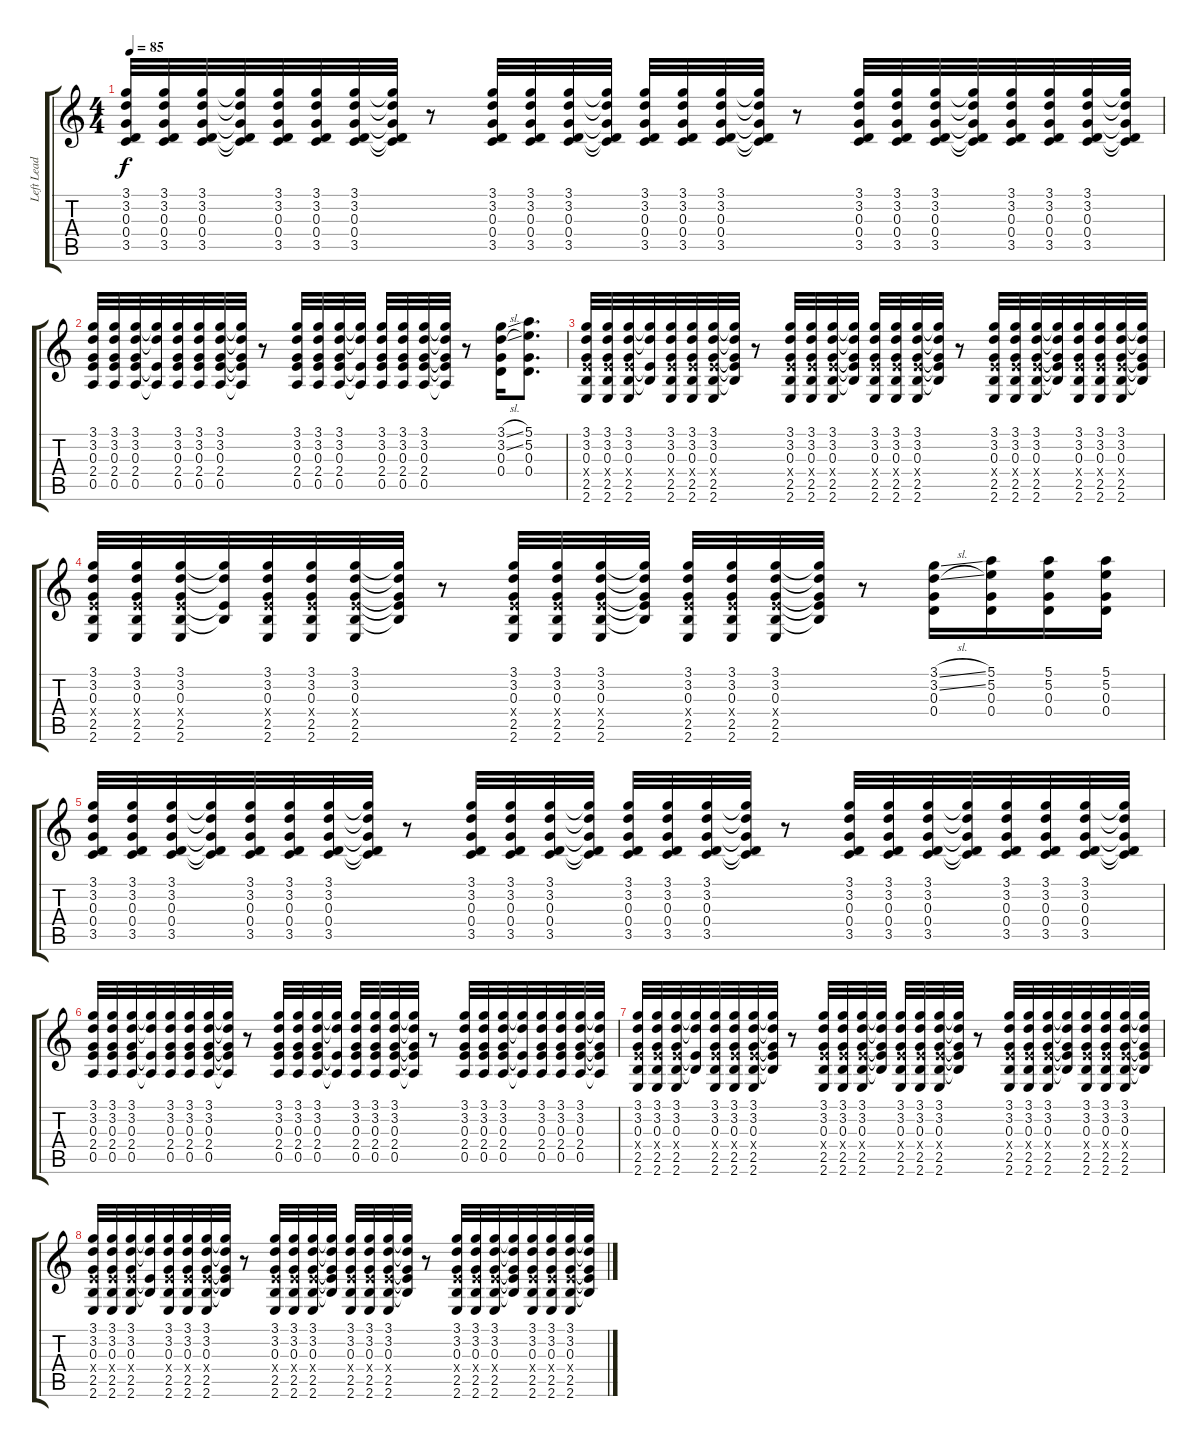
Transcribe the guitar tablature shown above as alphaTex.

\track ("Left Lead Guitar" "Left Lead ") {instrument distortionguitar}
\staff {score tabs}
\tuning (E4 B3 G3 D3 A2 D2) {hide}
\ts (4 4)
\tempo 85
\clef g2
\ks c
(3.1 3.2 0.3 0.4 3.5).32{dy f} (3.1 3.2 0.3 0.4 3.5).32 (3.1 3.2 0.3 0.4 3.5).32 (3.1{t} 3.2{t} 0.3{t} 0.4{t} 3.5{t}).32 (3.1 3.2 0.3 0.4 3.5).32 (3.1 3.2 0.3 0.4 3.5).32 (3.1 3.2 0.3 0.4 3.5).32 (3.1{t} 3.2{t} 0.3{t} 0.4{t} 3.5{t}).32 r.8 (3.1 3.2 0.3 0.4 3.5).32 (3.1 3.2 0.3 0.4 3.5).32 (3.1 3.2 0.3 0.4 3.5).32 (3.1{t} 3.2{t} 0.3{t} 0.4{t} 3.5{t}).32 (3.1 3.2 0.3 0.4 3.5).32 (3.1 3.2 0.3 0.4 3.5).32 (3.1 3.2 0.3 0.4 3.5).32 (3.1{t} 3.2{t} 0.3{t} 0.4{t} 3.5{t}).32 r.8 (3.1 3.2 0.3 0.4 3.5).32 (3.1 3.2 0.3 0.4 3.5).32 (3.1 3.2 0.3 0.4 3.5).32 (3.1{t} 3.2{t} 0.3{t} 0.4{t} 3.5{t}).32 (3.1 3.2 0.3 0.4 3.5).32 (3.1 3.2 0.3 0.4 3.5).32 (3.1 3.2 0.3 0.4 3.5).32 (3.1{t} 3.2{t} 0.3{t} 0.4{t} 3.5{t}).32 |
(3.1 3.2 0.3 2.4 0.5).32 (3.1 3.2 0.3 2.4 0.5).32 (3.1 3.2 0.3 2.4 0.5).32 (3.1{t} 3.2{t} 2.4{t} 0.5{t}).32 (3.1 3.2 0.3 2.4 0.5).32 (3.1 3.2 0.3 2.4 0.5).32 (3.1 3.2 0.3 2.4 0.5).32 (3.1{t} 3.2{t} 0.3{t} 2.4{t} 0.5{t}).32 r.8 (3.1 3.2 0.3 2.4 0.5).32 (3.1 3.2 0.3 2.4 0.5).32 (3.1 3.2 0.3 2.4 0.5).32 (3.1{t} 3.2{t} 2.4{t} 0.5{t}).32 (3.1 3.2 0.3 2.4 0.5).32 (3.1 3.2 0.3 2.4 0.5).32 (3.1 3.2 0.3 2.4 0.5).32 (3.1{t} 3.2{t} 0.3{t} 2.4{t} 0.5{t}).32 r.8 (3.1{sl} 3.2{sl} 0.3 0.4).16 (5.1 5.2 0.3 0.4).8{d} |
(3.1 3.2 0.3 2.4{x} 2.5 2.6).32 (3.1 3.2 0.3 2.4{x} 2.5 2.6).32 (3.1 3.2 0.3 2.4{x} 2.5 2.6).32 (3.1{t} 3.2{t} 2.4{t} 2.5{t}).32 (3.1 3.2 0.3 2.4{x} 2.5 2.6).32 (3.1 3.2 0.3 2.4{x} 2.5 2.6).32 (3.1 3.2 0.3 2.4{x} 2.5 2.6).32 (3.1{t} 3.2{t} 0.3{t} 2.4{t} 2.5{t}).32 r.8 (3.1 3.2 0.3 2.4{x} 2.5 2.6).32 (3.1 3.2 0.3 2.4{x} 2.5 2.6).32 (3.1 3.2 0.3 2.4{x} 2.5 2.6).32 (3.1{t} 3.2{t} 0.3{t} 2.4{t} 2.5{t}).32 (3.1 3.2 0.3 2.4{x} 2.5 2.6).32 (3.1 3.2 0.3 2.4{x} 2.5 2.6).32 (3.1 3.2 0.3 2.4{x} 2.5 2.6).32 (3.1{t} 3.2{t} 0.3{t} 2.4{t} 2.5{t}).32 r.8 (3.1 3.2 0.3 2.4{x} 2.5 2.6).32 (3.1 3.2 0.3 2.4{x} 2.5 2.6).32 (3.1 3.2 0.3 2.4{x} 2.5 2.6).32 (3.1{t} 3.2{t} 0.3{t} 2.4{t} 2.5{t}).32 (3.1 3.2 0.3 2.4{x} 2.5 2.6).32 (3.1 3.2 0.3 2.4{x} 2.5 2.6).32 (3.1 3.2 0.3 2.4{x} 2.5 2.6).32 (3.1{t} 3.2{t} 0.3{t} 2.4{t} 2.5{t}).32 |
(3.1 3.2 0.3 2.4{x} 2.5 2.6).32 (3.1 3.2 0.3 2.4{x} 2.5 2.6).32 (3.1 3.2 0.3 2.4{x} 2.5 2.6).32 (3.1{t} 3.2{t} 2.4{t} 2.5{t}).32 (3.1 3.2 0.3 2.4{x} 2.5 2.6).32 (3.1 3.2 0.3 2.4{x} 2.5 2.6).32 (3.1 3.2 0.3 2.4{x} 2.5 2.6).32 (3.1{t} 3.2{t} 0.3{t} 2.4{t} 2.5{t}).32 r.8 (3.1 3.2 0.3 2.4{x} 2.5 2.6).32 (3.1 3.2 0.3 2.4{x} 2.5 2.6).32 (3.1 3.2 0.3 2.4{x} 2.5 2.6).32 (3.1{t} 3.2{t} 0.3{t} 2.4{t} 2.5{t}).32 (3.1 3.2 0.3 2.4{x} 2.5 2.6).32 (3.1 3.2 0.3 2.4{x} 2.5 2.6).32 (3.1 3.2 0.3 2.4{x} 2.5 2.6).32 (3.1{t} 3.2{t} 0.3{t} 2.4{t} 2.5{t}).32 r.8 (3.1{sl} 3.2{sl} 0.3 0.4).16 (5.1 5.2 0.3 0.4).16 (5.1 5.2 0.3 0.4).16 (5.1 5.2 0.3 0.4).16 |
(3.1 3.2 0.3 0.4 3.5).32 (3.1 3.2 0.3 0.4 3.5).32 (3.1 3.2 0.3 0.4 3.5).32 (3.1{t} 3.2{t} 0.3{t} 0.4{t} 3.5{t}).32 (3.1 3.2 0.3 0.4 3.5).32 (3.1 3.2 0.3 0.4 3.5).32 (3.1 3.2 0.3 0.4 3.5).32 (3.1{t} 3.2{t} 0.3{t} 0.4{t} 3.5{t}).32 r.8 (3.1 3.2 0.3 0.4 3.5).32 (3.1 3.2 0.3 0.4 3.5).32 (3.1 3.2 0.3 0.4 3.5).32 (3.1{t} 3.2{t} 0.3{t} 0.4{t} 3.5{t}).32 (3.1 3.2 0.3 0.4 3.5).32 (3.1 3.2 0.3 0.4 3.5).32 (3.1 3.2 0.3 0.4 3.5).32 (3.1{t} 3.2{t} 0.3{t} 0.4{t} 3.5{t}).32 r.8 (3.1 3.2 0.3 0.4 3.5).32 (3.1 3.2 0.3 0.4 3.5).32 (3.1 3.2 0.3 0.4 3.5).32 (3.1{t} 3.2{t} 0.3{t} 0.4{t} 3.5{t}).32 (3.1 3.2 0.3 0.4 3.5).32 (3.1 3.2 0.3 0.4 3.5).32 (3.1 3.2 0.3 0.4 3.5).32 (3.1{t} 3.2{t} 0.3{t} 0.4{t} 3.5{t}).32 |
(3.1 3.2 0.3 2.4 0.5).32 (3.1 3.2 0.3 2.4 0.5).32 (3.1 3.2 0.3 2.4 0.5).32 (3.1{t} 3.2{t} 2.4{t} 0.5{t}).32 (3.1 3.2 0.3 2.4 0.5).32 (3.1 3.2 0.3 2.4 0.5).32 (3.1 3.2 0.3 2.4 0.5).32 (3.1{t} 3.2{t} 0.3{t} 2.4{t} 0.5{t}).32 r.8 (3.1 3.2 0.3 2.4 0.5).32 (3.1 3.2 0.3 2.4 0.5).32 (3.1 3.2 0.3 2.4 0.5).32 (3.1{t} 3.2{t} 2.4{t} 0.5{t}).32 (3.1 3.2 0.3 2.4 0.5).32 (3.1 3.2 0.3 2.4 0.5).32 (3.1 3.2 0.3 2.4 0.5).32 (3.1{t} 3.2{t} 0.3{t} 2.4{t} 0.5{t}).32 r.8 (3.1 3.2 0.3 2.4 0.5).32 (3.1 3.2 0.3 2.4 0.5).32 (3.1 3.2 0.3 2.4 0.5).32 (3.1{t} 3.2{t} 2.4{t} 0.5{t}).32 (3.1 3.2 0.3 2.4 0.5).32 (3.1 3.2 0.3 2.4 0.5).32 (3.1 3.2 0.3 2.4 0.5).32 (3.1{t} 3.2{t} 0.3{t} 2.4{t} 0.5{t}).32 |
(3.1 3.2 0.3 2.4{x} 2.5 2.6).32 (3.1 3.2 0.3 2.4{x} 2.5 2.6).32 (3.1 3.2 0.3 2.4{x} 2.5 2.6).32 (3.1{t} 3.2{t} 2.4{t} 2.5{t}).32 (3.1 3.2 0.3 2.4{x} 2.5 2.6).32 (3.1 3.2 0.3 2.4{x} 2.5 2.6).32 (3.1 3.2 0.3 2.4{x} 2.5 2.6).32 (3.1{t} 3.2{t} 0.3{t} 2.4{t} 2.5{t}).32 r.8 (3.1 3.2 0.3 2.4{x} 2.5 2.6).32 (3.1 3.2 0.3 2.4{x} 2.5 2.6).32 (3.1 3.2 0.3 2.4{x} 2.5 2.6).32 (3.1{t} 3.2{t} 0.3{t} 2.4{t} 2.5{t}).32 (3.1 3.2 0.3 2.4{x} 2.5 2.6).32 (3.1 3.2 0.3 2.4{x} 2.5 2.6).32 (3.1 3.2 0.3 2.4{x} 2.5 2.6).32 (3.1{t} 3.2{t} 0.3{t} 2.4{t} 2.5{t}).32 r.8 (3.1 3.2 0.3 2.4{x} 2.5 2.6).32 (3.1 3.2 0.3 2.4{x} 2.5 2.6).32 (3.1 3.2 0.3 2.4{x} 2.5 2.6).32 (3.1{t} 3.2{t} 0.3{t} 2.4{t} 2.5{t}).32 (3.1 3.2 0.3 2.4{x} 2.5 2.6).32 (3.1 3.2 0.3 2.4{x} 2.5 2.6).32 (3.1 3.2 0.3 2.4{x} 2.5 2.6).32 (3.1{t} 3.2{t} 0.3{t} 2.4{t} 2.5{t}).32 |
(3.1 3.2 0.3 2.4{x} 2.5 2.6).32 (3.1 3.2 0.3 2.4{x} 2.5 2.6).32 (3.1 3.2 0.3 2.4{x} 2.5 2.6).32 (3.1{t} 3.2{t} 2.4{t} 2.5{t}).32 (3.1 3.2 0.3 2.4{x} 2.5 2.6).32 (3.1 3.2 0.3 2.4{x} 2.5 2.6).32 (3.1 3.2 0.3 2.4{x} 2.5 2.6).32 (3.1{t} 3.2{t} 0.3{t} 2.4{t} 2.5{t}).32 r.8 (3.1 3.2 0.3 2.4{x} 2.5 2.6).32 (3.1 3.2 0.3 2.4{x} 2.5 2.6).32 (3.1 3.2 0.3 2.4{x} 2.5 2.6).32 (3.1{t} 3.2{t} 0.3{t} 2.4{t} 2.5{t}).32 (3.1 3.2 0.3 2.4{x} 2.5 2.6).32 (3.1 3.2 0.3 2.4{x} 2.5 2.6).32 (3.1 3.2 0.3 2.4{x} 2.5 2.6).32 (3.1{t} 3.2{t} 0.3{t} 2.4{t} 2.5{t}).32 r.8 (3.1 3.2 0.3 2.4{x} 2.5 2.6).32 (3.1 3.2 0.3 2.4{x} 2.5 2.6).32 (3.1 3.2 0.3 2.4{x} 2.5 2.6).32 (3.1{t} 3.2{t} 0.3{t} 2.4{t} 2.5{t}).32 (3.1 3.2 0.3 2.4{x} 2.5 2.6).32 (3.1 3.2 0.3 2.4{x} 2.5 2.6).32 (3.1 3.2 0.3 2.4{x} 2.5 2.6).32 (3.1{t} 3.2{t} 0.3{t} 2.4{t} 2.5{t}).32
